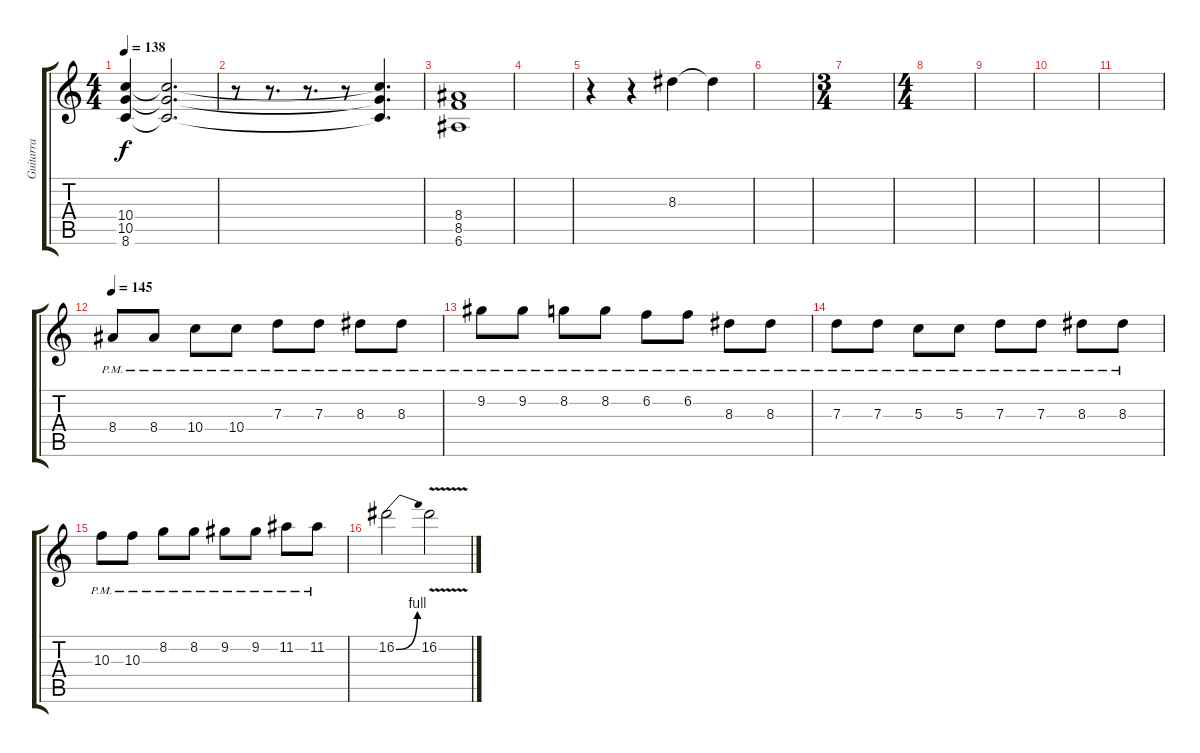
\track ("Guitarra" "Guitarra") {instrument overdrivenguitar}
\staff {score tabs}
\tuning (E4 B3 G3 D3 A2 E2) {hide}
\ts (4 4)
\tempo 138
\clef g2
\ks c
(10.4 10.5 8.6).4{dy f} (10.4{t} 10.5{t} 8.6{t}).2{d} |
r.8 r.8{d} r.8{d} r.8 (10.4{t} 10.5{t} 8.6{t}).4{d} |
(8.4 8.5 6.6).1 |
|
r.4 r.4 8.3.4 8.3{t}.4 |
|
\ts (3 4)
|
\ts (4 4)
|
|
|
|
\tempo 145
8.4{pm}.8 8.4{pm}.8 10.4{pm}.8 10.4{pm}.8 7.3{pm}.8 7.3{pm}.8 8.3{pm}.8 8.3{pm}.8 |
9.2{pm}.8 9.2{pm}.8 8.2{pm}.8 8.2{pm}.8 6.2{pm}.8 6.2{pm}.8 8.3{pm}.8 8.3{pm}.8 |
7.3{pm}.8 7.3{pm}.8 5.3{pm}.8 5.3{pm}.8 7.3{pm}.8 7.3{pm}.8 8.3{pm}.8 8.3{pm}.8 |
10.3{pm}.8 10.3{pm}.8 8.2{pm}.8 8.2{pm}.8 9.2{pm}.8 9.2{pm}.8 11.2{pm}.8 11.2{pm}.8 |
16.2{be (bend 0 0 60 4)}.2 16.2{v}.2
